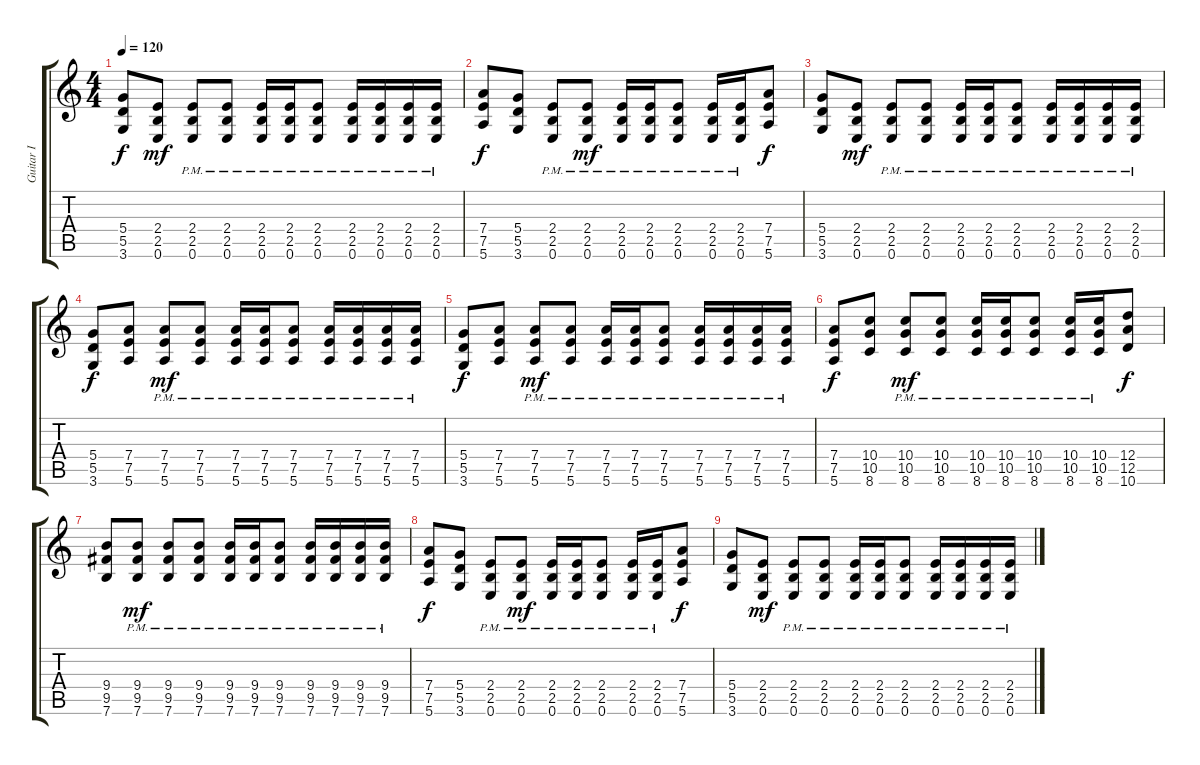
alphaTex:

\track ("Guitar I" "Guitar I") {instrument distortionguitar}
\staff {score tabs}
\tuning (E4 B3 G3 D3 A2 E2) {hide}
\ts (4 4)
\tempo 120
\clef g2
\ks c
(5.4 5.5 3.6).8{dy f} (2.4 2.5 0.6).8{dy mf} (2.4{pm} 2.5{pm} 0.6{pm}).8 (2.4{pm} 2.5{pm} 0.6{pm}).8 (2.4{pm} 2.5{pm} 0.6{pm}).16 (2.4{pm} 2.5{pm} 0.6{pm}).16 (2.4{pm} 2.5{pm} 0.6{pm}).8 (2.4{pm} 2.5{pm} 0.6{pm}).16 (2.4{pm} 2.5{pm} 0.6{pm}).16 (2.4{pm} 2.5{pm} 0.6{pm}).16 (2.4{pm} 2.5{pm} 0.6{pm}).16 |
(7.4 7.5 5.6).8{dy f} (5.4 5.5 3.6).8 (2.4{pm} 2.5{pm} 0.6{pm}).8 (2.4{pm} 2.5{pm} 0.6{pm}).8{dy mf} (2.4{pm} 2.5{pm} 0.6{pm}).16 (2.4{pm} 2.5{pm} 0.6{pm}).16 (2.4{pm} 2.5{pm} 0.6{pm}).8 (2.4{pm} 2.5{pm} 0.6{pm}).16 (2.4{pm} 2.5{pm} 0.6{pm}).16 (7.4 7.5 5.6).8{dy f} |
(5.4 5.5 3.6).8 (2.4 2.5 0.6).8{dy mf} (2.4{pm} 2.5{pm} 0.6{pm}).8 (2.4{pm} 2.5{pm} 0.6{pm}).8 (2.4{pm} 2.5{pm} 0.6{pm}).16 (2.4{pm} 2.5{pm} 0.6{pm}).16 (2.4{pm} 2.5{pm} 0.6{pm}).8 (2.4{pm} 2.5{pm} 0.6{pm}).16 (2.4{pm} 2.5{pm} 0.6{pm}).16 (2.4{pm} 2.5{pm} 0.6{pm}).16 (2.4{pm} 2.5{pm} 0.6{pm}).16 |
(5.4 5.5 3.6).8{dy f} (7.4 7.5 5.6).8 (7.4{pm} 7.5{pm} 5.6{pm}).8{dy mf} (7.4{pm} 7.5{pm} 5.6{pm}).8 (7.4{pm} 7.5{pm} 5.6{pm}).16 (7.4{pm} 7.5{pm} 5.6{pm}).16 (7.4{pm} 7.5{pm} 5.6{pm}).8 (7.4{pm} 7.5{pm} 5.6{pm}).16 (7.4{pm} 7.5{pm} 5.6{pm}).16 (7.4{pm} 7.5{pm} 5.6{pm}).16 (7.4{pm} 7.5{pm} 5.6{pm}).16 |
(5.4 5.5 3.6).8{dy f} (7.4 7.5 5.6).8 (7.4{pm} 7.5{pm} 5.6{pm}).8{dy mf} (7.4{pm} 7.5{pm} 5.6{pm}).8 (7.4{pm} 7.5{pm} 5.6{pm}).16 (7.4{pm} 7.5{pm} 5.6{pm}).16 (7.4{pm} 7.5{pm} 5.6{pm}).8 (7.4{pm} 7.5{pm} 5.6{pm}).16 (7.4{pm} 7.5{pm} 5.6{pm}).16 (7.4{pm} 7.5{pm} 5.6{pm}).16 (7.4{pm} 7.5{pm} 5.6{pm}).16 |
(7.4 7.5 5.6).8{dy f} (10.4 10.5 8.6).8 (10.4{pm} 10.5{pm} 8.6{pm}).8{dy mf} (10.4{pm} 10.5{pm} 8.6{pm}).8 (10.4{pm} 10.5{pm} 8.6{pm}).16 (10.4{pm} 10.5{pm} 8.6{pm}).16 (10.4{pm} 10.5{pm} 8.6{pm}).8 (10.4{pm} 10.5{pm} 8.6{pm}).16 (10.4{pm} 10.5{pm} 8.6{pm}).16 (12.4 12.5 10.6).8{dy f} |
(9.4 9.5 7.6).8 (9.4{pm} 9.5{pm} 7.6{pm}).8{dy mf} (9.4{pm} 9.5{pm} 7.6{pm}).8 (9.4{pm} 9.5{pm} 7.6{pm}).8 (9.4{pm} 9.5{pm} 7.6{pm}).16 (9.4{pm} 9.5{pm} 7.6{pm}).16 (9.4 9.5{pm} 7.6{pm}).8 (9.4{pm} 9.5{pm} 7.6{pm}).16 (9.4{pm} 9.5{pm} 7.6{pm}).16 (9.4{pm} 9.5{pm} 7.6{pm}).16 (9.4{pm} 9.5{pm} 7.6{pm}).16 |
(7.4 7.5 5.6).8{dy f} (5.4 5.5 3.6).8 (2.4{pm} 2.5{pm} 0.6{pm}).8 (2.4{pm} 2.5{pm} 0.6{pm}).8{dy mf} (2.4{pm} 2.5{pm} 0.6{pm}).16 (2.4{pm} 2.5{pm} 0.6{pm}).16 (2.4{pm} 2.5{pm} 0.6{pm}).8 (2.4{pm} 2.5{pm} 0.6{pm}).16 (2.4{pm} 2.5{pm} 0.6{pm}).16 (7.4 7.5 5.6).8{dy f} |
(5.4 5.5 3.6).8 (2.4 2.5 0.6).8{dy mf} (2.4{pm} 2.5{pm} 0.6{pm}).8 (2.4{pm} 2.5{pm} 0.6{pm}).8 (2.4{pm} 2.5{pm} 0.6{pm}).16 (2.4{pm} 2.5{pm} 0.6{pm}).16 (2.4{pm} 2.5{pm} 0.6{pm}).8 (2.4{pm} 2.5{pm} 0.6{pm}).16 (2.4{pm} 2.5{pm} 0.6{pm}).16 (2.4{pm} 2.5{pm} 0.6{pm}).16 (2.4{pm} 2.5{pm} 0.6{pm}).16
